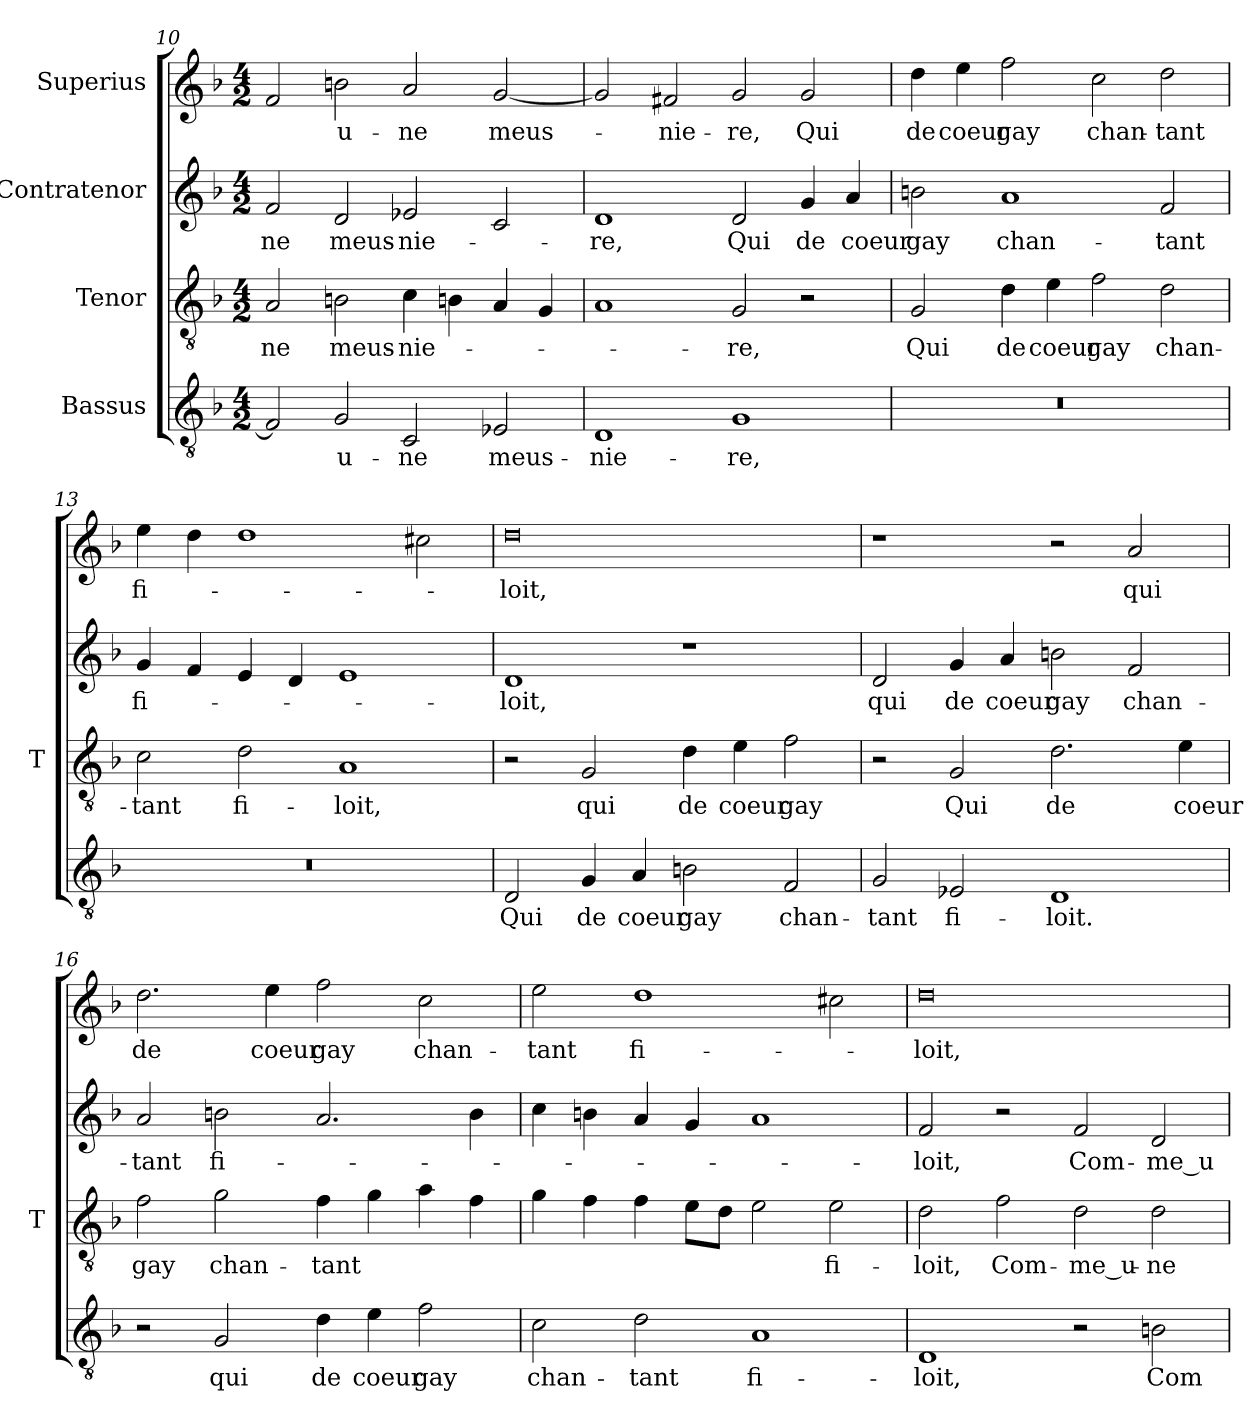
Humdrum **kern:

**kern	**text	**kern	**text	**kern	**text	**kern	**text
*part4	*part4	*part3	*part3	*part2	*part2	*part1	*part1
*staff4	*staff4	*staff3	*staff3	*staff2	*staff2	*staff1	*staff1
*I"Bassus	*	*I"Tenor	*	*I"Contratenor	*	*I"Superius	*
*	*	*I'T	*	*	*	*	*
*clefGv2	*	*clefGv2	*	*clefG2	*	*clefG2	*
*k[b-]	*	*k[b-]	*	*k[b-]	*	*k[b-]	*
*M4/2	*	*M4/2	*	*M4/2	*	*M4/2	*
=10	=10	=10	=10	=10	=10	=10	=10
2F]	.	2A	-ne	2f	-ne	2f	.
2G	u-	2Bn	meus-	2d	meus-	2b	u-
2C	-ne	4c	nie-	2e-X	nie-	2a	-ne
.	.	4Bn	.	.	.	.	.
2E-X	meus-	4A	.	2c	.	[2g	meus-
.	.	4G	.	.	.	.	.
=11	=11	=11	=11	=11	=11	=11	=11
1D	nie-	1A	.	1d	-re,	2g]	.
.	.	.	.	.	.	2f#X	nie-
1G	-re,	2G	-re,	2d	-Qui	2g	-re,
.	.	2r	.	4g	-de	2g	-Qui
.	.	.	.	4a	-coeur	.	.
=12	=12	=12	=12	=12	=12	=12	=12
0r	.	2G	-Qui	2b	-gay	4dd	-de
.	.	.	.	.	.	4ee	-coeur
.	.	4d	-de	1a	chan-	2ff	-gay
.	.	4e	-coeur	.	.	.	.
.	.	2f	-gay	.	.	2cc	chan-
.	.	2d	chan-	2f	-tant	2dd	-tant
=13	=13	=13	=13	=13	=13	=13	=13
0r	.	2c	-tant	4g	fi-	4ee	fi-
.	.	.	.	4f	.	4dd	.
.	.	2d	fi-	4e	.	1dd	.
.	.	.	.	4d	.	.	.
.	.	1A	-loit,	1e	.	.	.
.	.	.	.	.	.	2cc#X	.
=14	=14	=14	=14	=14	=14	=14	=14
2D	-Qui	2r	.	1d	-loit,	0dd	-loit,
4G	-de	2G	-qui	.	.	.	.
4A	-coeur	.	.	.	.	.	.
2B	-gay	4d	-de	1r	.	.	.
.	.	4e	-coeur	.	.	.	.
2F	chan-	2f	-gay	.	.	.	.
=15	=15	=15	=15	=15	=15	=15	=15
2G	-tant	2r	.	2d	-qui	1r	.
2E-X	fi-	2G	-Qui	4g	-de	.	.
.	.	.	.	4a	-coeur	.	.
1D	-loit.	2.d	-de	2b	-gay	2r	.
.	.	.	.	2f	chan-	2a	-qui
.	.	4e	-coeur	.	.	.	.
=16	=16	=16	=16	=16	=16	=16	=16
2r	.	2f	-gay	2a	-tant	2.dd	-de
2G	-qui	2g	chan-	2b	fi-	.	.
.	.	.	.	.	.	4ee	-coeur
4d	-de	4f	-tant	2.a	.	2ff	-gay
4e	-coeur	4g	.	.	.	.	.
2f	-gay	4a	.	.	.	2cc	chan-
.	.	4f	.	4b	.	.	.
=17	=17	=17	=17	=17	=17	=17	=17
2c	chan-	4g	.	4cc	.	2ee	-tant
.	.	4f	.	4b	.	.	.
2d	-tant	4f	.	4a	.	1dd	fi-
.	.	8eL	.	4g	.	.	.
.	.	8dJ	.	.	.	.	.
1A	fi-	2e	.	1a	.	.	.
.	.	2e	fi-	.	.	2cc#X	.
=18	=18	=18	=18	=18	=18	=18	=18
1D	-loit,	2d	-loit,	2f	-loit,	0dd	-loit,
.	.	2f	Com-	2r	.	.	.
2r	.	2d	me_u-	2f	Com-	.	.
2B	Com-	2d	-ne	2d	me_u-	.	.
=	=	=	=	=	=	=	=
*-	*-	*-	*-	*-	*-	*-	*-
